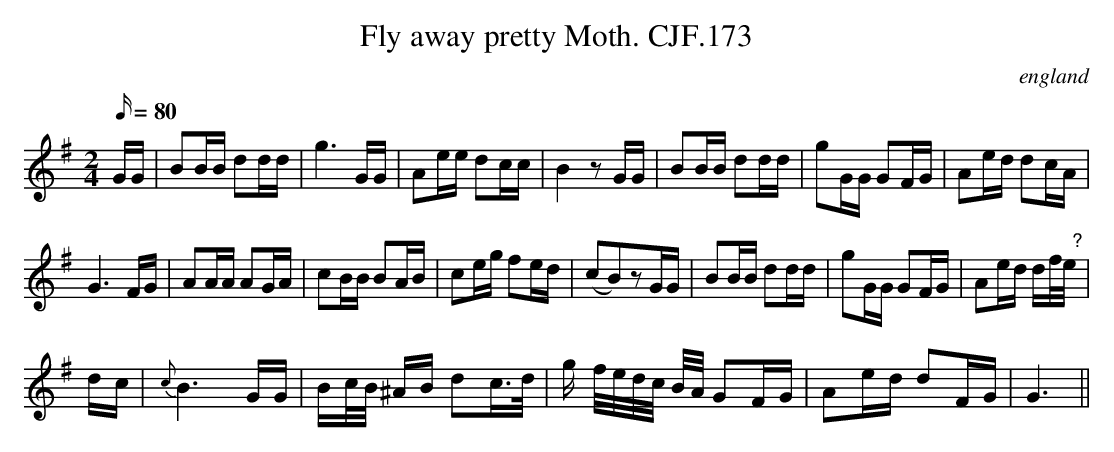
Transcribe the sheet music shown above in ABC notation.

X:1
T:Fly away pretty Moth. CJF.173
O:england
M:2/4
L:1/16
Q:80
K:G
GG|B2BB d2dd|g6GG|A2ee d2cc|B4z2GG|\
B2BB d2dd|g2GG G2FG|A2ed d2cA|
G6FG|A2AA A2GA|c2BB B2AB|c2eg f2ed|\
(c2B2)z2GG|B2BB d2dd|g2GG G2FG|A2ed df/"  ?"e/|
dc|{c}B6GG|Bc/B/ ^AB d2c>d|g f/e/d/c/ B/A/ G2FG|A2ed d2FG|G6||
